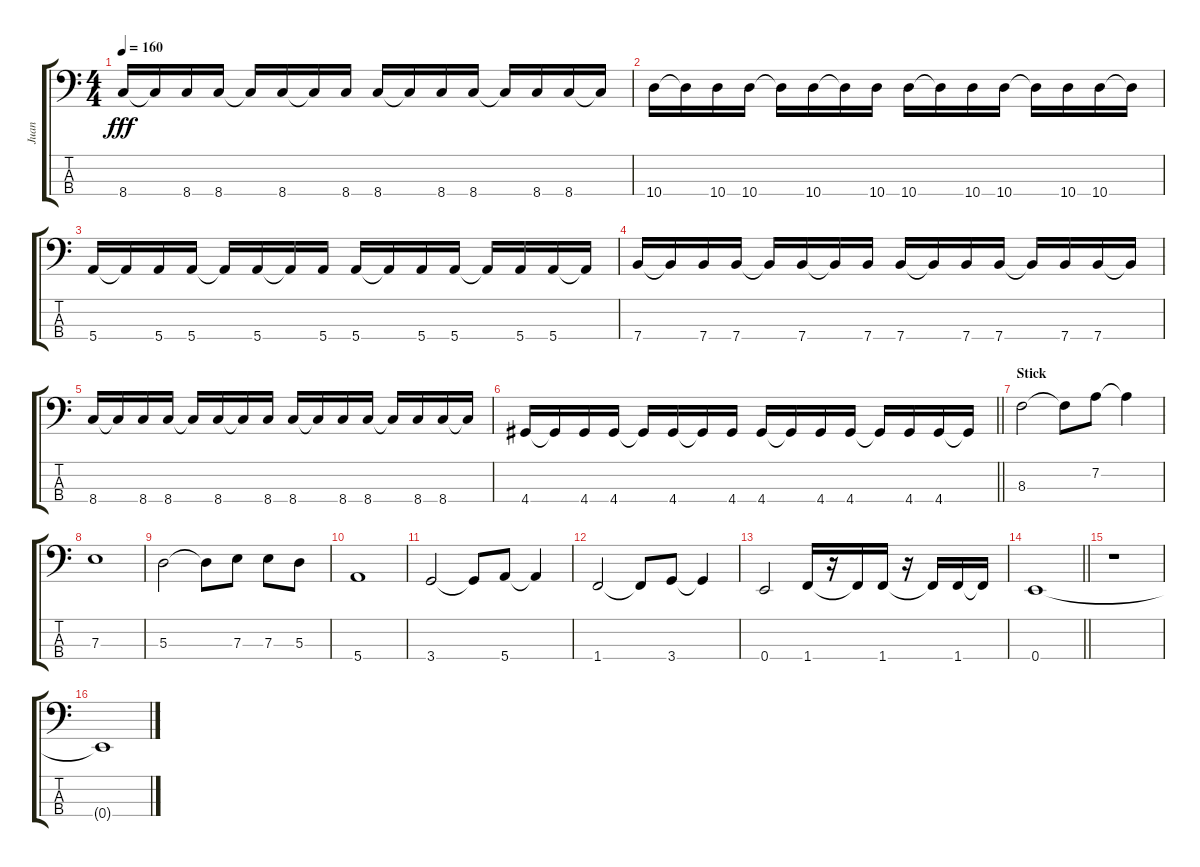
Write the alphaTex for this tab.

\track ("Juan" "Juan") {instrument electricbassfinger}
\staff {score tabs}
\tuning (G2 D2 A1 E1) {hide}
\ts (4 4)
\tempo 160
\clef f4
\ks c
8.4.16{dy fff} 8.4{t}.16 8.4.16 8.4.16 8.4{t}.16 8.4.16 8.4{t}.16 8.4.16 8.4.16 8.4{t}.16 8.4.16 8.4.16 8.4{t}.16 8.4.16 8.4.16 8.4{t}.16 |
10.4.16 10.4{t}.16 10.4.16 10.4.16 10.4{t}.16 10.4.16 10.4{t}.16 10.4.16 10.4.16 10.4{t}.16 10.4.16 10.4.16 10.4{t}.16 10.4.16 10.4.16 10.4{t}.16 |
5.4.16 5.4{t}.16 5.4.16 5.4.16 5.4{t}.16 5.4.16 5.4{t}.16 5.4.16 5.4.16 5.4{t}.16 5.4.16 5.4.16 5.4{t}.16 5.4.16 5.4.16 5.4{t}.16 |
7.4.16 7.4{t}.16 7.4.16 7.4.16 7.4{t}.16 7.4.16 7.4{t}.16 7.4.16 7.4.16 7.4{t}.16 7.4.16 7.4.16 7.4{t}.16 7.4.16 7.4.16 7.4{t}.16 |
8.4.16 8.4{t}.16 8.4.16 8.4.16 8.4{t}.16 8.4.16 8.4{t}.16 8.4.16 8.4.16 8.4{t}.16 8.4.16 8.4.16 8.4{t}.16 8.4.16 8.4.16 8.4{t}.16 |
\barLineRight lightlight
4.4.16 4.4{t}.16 4.4.16 4.4.16 4.4{t}.16 4.4.16 4.4{t}.16 4.4.16 4.4.16 4.4{t}.16 4.4.16 4.4.16 4.4{t}.16 4.4.16 4.4.16 4.4{t}.16 |
\section ("" "Stick")
8.3.2 8.3{t}.8 7.2.8 7.2{t}.4 |
7.3.1 |
5.3.2 5.3{t}.8 7.3.8 7.3.8 5.3.8 |
5.4.1 |
3.4.2 3.4{t}.8 5.4.8 5.4{t}.4 |
1.4.2 1.4{t}.8 3.4.8 3.4{t}.4 |
0.4.2 1.4.16 r.16 1.4{t}.16 1.4.16 r.16 1.4{t}.16 1.4.16 1.4{t}.16 |
\barLineRight lightlight
0.4.1 |
r.1 |
0.4{t}.1
